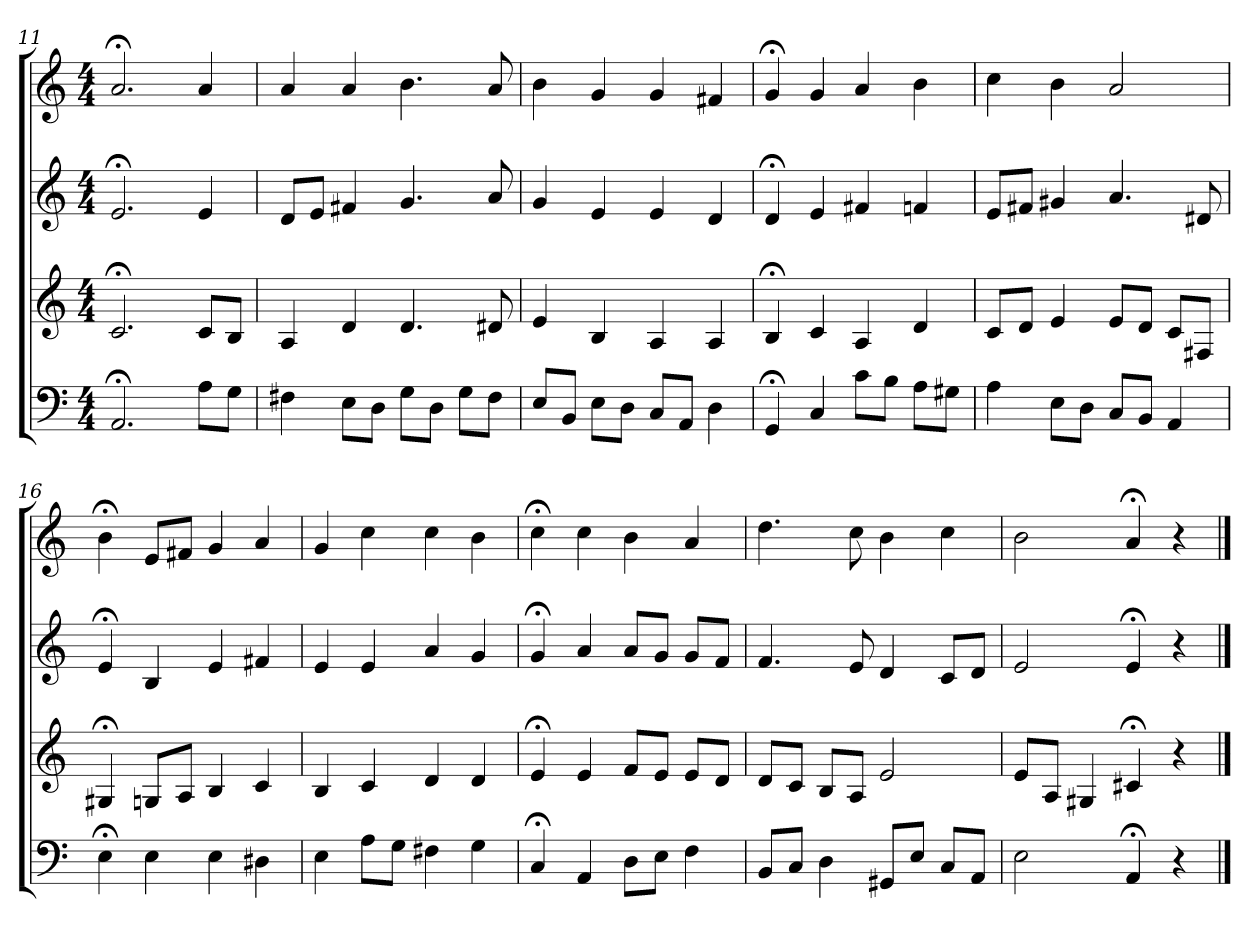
**kern	**kern	**kern	**kern
*part4	*part3	*part2	*part1
*staff4	*staff3	*staff2	*staff1
*clefF4	*clefG2	*clefG2	*clefG2
*M4/4	*M4/4	*M4/4	*M4/4
=11	=11	=11	=11
2.AA;<	2.c;<	2.e;<	2.a;<
8A\L	8c/L	4e	4a
8G\J	8B/J	.	.
=12	=12	=12	=12
4F#X	4A	8d/L	4a
.	.	8e/J	.
8E\L	4d	4f#X	4a
8D\J	.	.	.
8G\L	4.d	4.g	4.b
8D\J	.	.	.
8G\L	.	.	.
8F#\J	8d#X	8a	8a
=13	=13	=13	=13
8E/L	4e	4g	4b
8BB/J	.	.	.
8E\L	4B	4e	4g
8D\J	.	.	.
8C/L	4A	4e	4g
8AA/J	.	.	.
4D	4A	4d	4f#X
=14	=14	=14	=14
4GG;<	4B;<	4d;<	4g;<
4C	4c	4e	4g
8c\L	4A	4f#X	4a
8B\J	.	.	.
8A\L	4d	4fn	4b
8G#X\J	.	.	.
=15	=15	=15	=15
4A	8c/L	8e/L	4cc
.	8d/J	8f#X/J	.
8E\L	4e	4g#X	4b
8D\J	.	.	.
8C/L	8e/L	4.a	2a
8BB/J	8d/J	.	.
4AA	8c/L	.	.
.	8F#X/J	8d#X	.
=16	=16	=16	=16
4E;<	4G#X;<	4e;<	4b;<
4E	8Gn/L	4B	8e/L
.	8A/J	.	8f#X/J
4E	4B	4e	4g
4D#X	4c	4f#X	4a
=17	=17	=17	=17
4E	4B	4e	4g
8A\L	4c	4e	4cc
8G\J	.	.	.
4F#X	4d	4a	4cc
4G	4d	4g	4b
=18	=18	=18	=18
4C;<	4e;<	4g;<	4cc;<
4AA	4e	4a	4cc
8D\L	8f/L	8a/L	4b
8E\J	8e/J	8g/J	.
4F	8e/L	8g/L	4a
.	8d/J	8f/J	.
=19	=19	=19	=19
8BB/L	8d/L	4.f	4.dd
8C/J	8c/J	.	.
4D	8B/L	.	.
.	8A/J	8e	8cc
8GG#X/L	2e	4d	4b
8E/J	.	.	.
8C/L	.	8c/L	4cc
8AA/J	.	8d/J	.
=20	=20	=20	=20
2E	8e/L	2e	2b
.	8A/J	.	.
.	4G#X	.	.
4AA;<	4c#X;<	4e;<	4a;<
4r	4r	4r	4r
==	==	==	==
*-	*-	*-	*-
